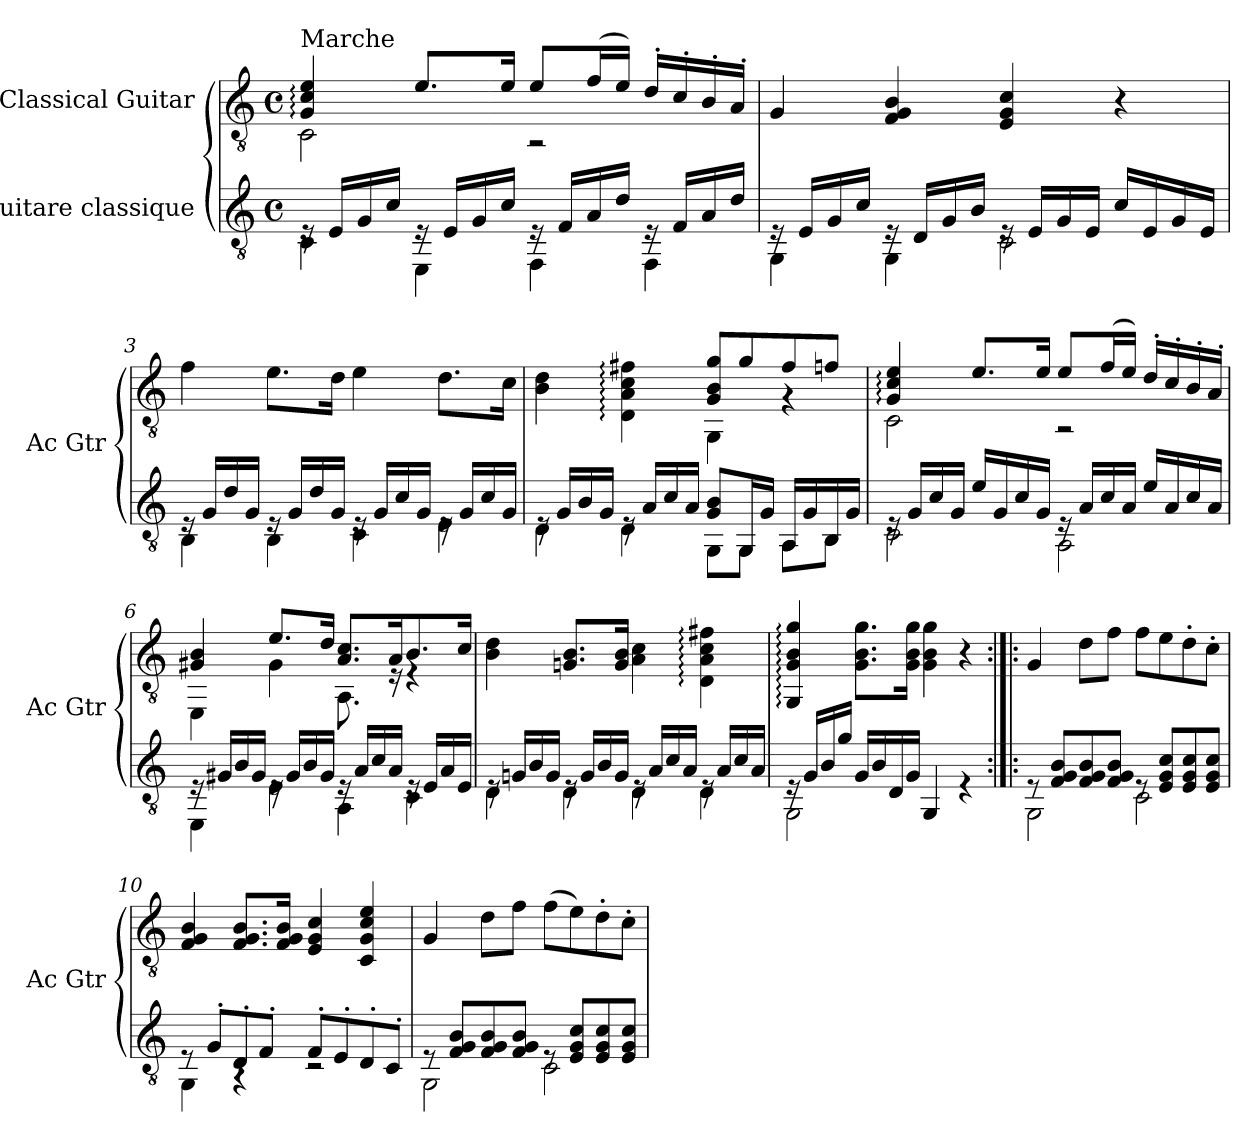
**kern	**kern
*part2	*part1
*staff2	*staff1
*I"Guitare classique	*I"Classical Guitar
*	*I'Ac Gtr
*clefGv2	*clefGv2
*k[]	*k[]
*M4/4	*M4/4
*met(c)	*met(c)
*MM80	*MM80
=1	=1
*^	*^
!	!	!LO:TX:a:t=Marche	!
16rE	4C\	4G/: 4c/: 4e/:	2C\
16E/LL	.	.	.
16G/	.	.	.
16c/JJ	.	.	.
16rE	4EE\	8.e/L	.
16E/LL	.	.	.
16G/	.	.	.
16c/JJ	.	16e/Jk	.
16rE	4FF\	8e/L	2r
16F/LL	.	.	.
16A/	.	(<16f/L	.
16d/JJ	.	16e/JJ)	.
16rE	4FF\	16d'/LL	.
16F/LL	.	16c'/	.
16A/	.	16B'/	.
16d/JJ	.	16A'/JJ	.
*	*	*v	*v
=2	=2	=2
16rE	4GG\	4G/
16E/LL	.	.
16G/	.	.
16c/JJ	.	.
16rE	4GG\	4F/ 4G/ 4B/
16D/LL	.	.
16G/	.	.
16B/JJ	.	.
16rE	2C\	4E/ 4G/ 4c/
16E/LL	.	.
16G/	.	.
16E/JJ	.	.
16c/LL	.	4r
16E/	.	.
16G/	.	.
16E/JJ	.	.
=3	=3	=3
16rE	4BB\	4f\
16G/LL	.	.
16d/	.	.
16G/JJ	.	.
16rE	4BB\	8.e\L
16G/LL	.	.
16d/	.	.
16G/JJ	.	16d\Jk
16rE	4C\	4e\
16G/LL	.	.
16c/	.	.
16G/JJ	.	.
16rE	4E\	8.d\L
16G/LL	.	.
16c/	.	.
16G/JJ	.	16c\Jk
!!LO:LB:g=z
=4	=4	=4
*	*	*^
16rE	4D\	4B\ 4d\	2ryy
16G/LL	.	.	.
16B/	.	.	.
16G/JJ	.	.	.
16rE	4D\	4D\: 4A\: 4c\: 4f#X\:	.
16A/LL	.	.	.
16c/	.	.	.
16A/JJ	.	.	.
8G/ 8B/L	8GG\L	8G/ 8B/ 8g/L	4GG\
16GG/L	8GG\J	8g/	.
16G/JJ	.	.	.
16AA/LL	8AA\L	8f#/	4rG
16G/	.	.	.
16BB/	8BB\J	8fn/J	.
16G/JJ	.	.	.
!!LO:LB:g=z	!!
=5	=5	=5	=5
16rE	2C\	4G/: 4c/: 4e/:	2C\
16G/LL	.	.	.
16c/	.	.	.
16G/JJ	.	.	.
16e/LL	.	8.e/L	.
16G/	.	.	.
16c/	.	.	.
16G/JJ	.	16e/Jk	.
16rE	2AA\	8e/L	2r
16A/LL	.	.	.
16c/	.	(<16f/L	.
16A/JJ	.	16e/JJ)	.
16e/LL	.	16d'/LL	.
16A/	.	16c'/	.
16c/	.	16B'/	.
16A/JJ	.	16A'/JJ	.
=6	=6	=6	=6
16rE	4EE\	4G#X/ 4B/	4EE\
16G#X/LL	.	.	.
16B/	.	.	.
16G#/JJ	.	.	.
16rE	4E\	8.e/L	4G#\
16G#/LL	.	.	.
16B/	.	.	.
16G#/JJ	.	16d/Jk	.
16rE	4AA\	8.A/ 8.c/L	8.AA\
16A/LL	.	.	.
16c/	.	.	.
16A/JJ	.	16A/K	16rE
16rE	4C\	8.B/	4rE
16E/LL	.	.	.
16A/	.	.	.
16E/JJ	.	16c/Jk	.
*	*	*v	*v
=7	=7	=7
16rE	4D\	4B\ 4d\
16Gn/LL	.	.
16B/	.	.
16G/JJ	.	.
16rE	4D\	8.Gn/ 8.B/L
16G/LL	.	.
16B/	.	.
16G/JJ	.	16G/ 16B/Jk
16rE	4D\	4A\ 4c\
16A/LL	.	.
16c/	.	.
16A/JJ	.	.
16rE	4D\	4D\: 4A\: 4c\: 4f#X\:
16A/LL	.	.
16c/	.	.
16A/JJ	.	.
!!LO:LB:g=z
=8	=8	=8
16rE	2GG\	4GG/: 4G/: 4B/: 4g/:
16G/LL	.	.
16B/	.	.
16g/JJ	.	.
16G/LL	.	8.G\ 8.B\ 8.g\L
16B/	.	.
16D/	.	.
16G/JJ	.	16G\ 16B\ 16g\Jk
4GG/	2rEyy	4G\ 4B\ 4g\
4rE	.	4r
!!LO:PB:g=z
=9:|!|:	=9:|!|:	=9:|!|:
8rE	2GG\	4G/
8F/ 8G/ 8B/L	.	.
8F/ 8G/ 8B/	.	8d\L
8F/ 8G/ 8B/J	.	8f\J
8rE	2C\	8f\L
8E/ 8G/ 8c/L	.	8e\
8E/ 8G/ 8c/	.	8d'\
8E/ 8G/ 8c/J	.	8c'\J
=10	=10	=10
8rE	4GG\	4F/ 4G/ 4B/
8G'/L	.	.
8D'/	4rAA	8.F/ 8.G/ 8.B/L
8F'/J	.	.
.	.	16F/ 16G/ 16B/Jk
8F'/L	2rC	4E/ 4G/ 4c/
8E'/	.	.
8D'/	.	4C/ 4G/ 4c/ 4e/
8C'/J	.	.
=11	=11	=11
8rE	2GG\	4G/
8F/ 8G/ 8B/L	.	.
8F/ 8G/ 8B/	.	8d\L
8F/ 8G/ 8B/J	.	8f\J
8rE	2C\	(>8f\L
8E/ 8G/ 8c/L	.	8e\)
8E/ 8G/ 8c/	.	8d'\
8E/ 8G/ 8c/J	.	8c'\J
*v	*v	*
=	=
*-	*-
